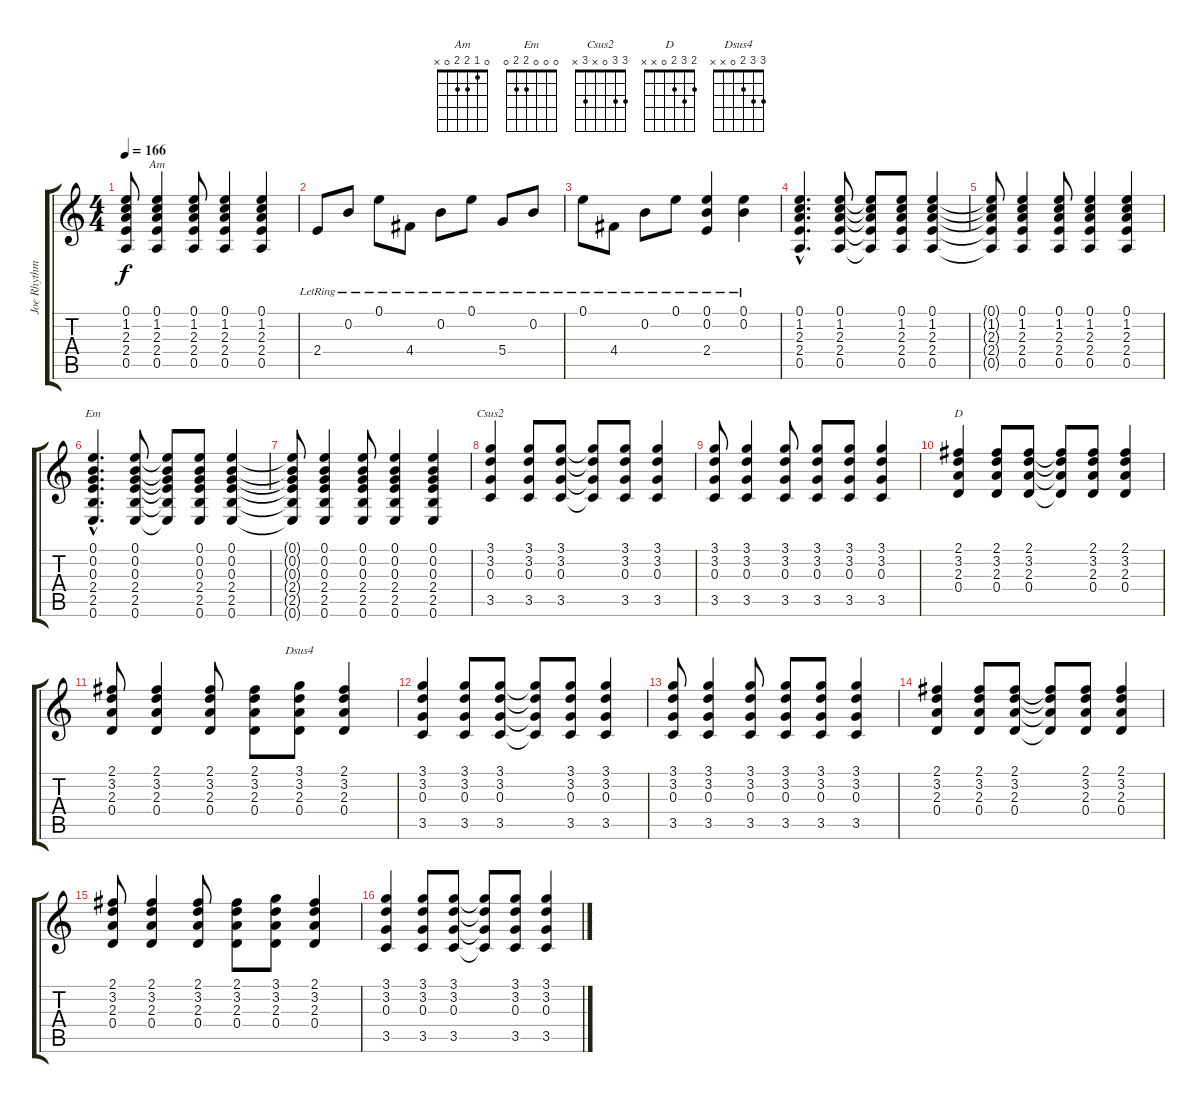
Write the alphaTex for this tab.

\track ("Joe Rhythm" "Joe Rhythm") {instrument distortionguitar}
\staff {score tabs}
\tuning (E4 B3 G3 D3 A2 E2) {hide}
\chord ("Am" 0 1 2 2 0 x)
\chord ("Em" 0 0 0 2 2 0)
\chord ("Csus2" 3 3 0 x 3 x)
\chord ("D" 2 3 2 0 x x)
\chord ("Dsus4" 3 3 2 0 x x)
\ts (4 4)
\tempo 166
\clef g2
\ks c
(0.1{t} 1.2{t} 2.3{t} 2.4{t} 0.5{t}).8{dy f} (0.1 1.2 2.3 2.4 0.5).4{ch "Am"} (0.1 1.2 2.3 2.4 0.5).8 (0.1 1.2 2.3 2.4 0.5).4 (0.1 1.2 2.3 2.4 0.5).4 |
2.4{lr}.8 0.2{lr}.8 0.1{lr}.8 4.4{lr}.8 0.2{lr}.8 0.1{lr}.8 5.4{lr}.8 0.2{lr}.8 |
0.1{lr}.8 4.4{lr}.8 0.2{lr}.8 0.1{lr}.8 (0.1{lr} 0.2{lr} 2.4{lr}).4 (0.1{lr} 0.2{lr}).4 |
(0.1{hac} 1.2{hac} 2.3{hac} 2.4{hac} 0.5{hac}).4{d} (0.1 1.2 2.3 2.4 0.5).8 (0.1{t} 1.2{t} 2.3{t} 2.4{t} 0.5{t}).8 (0.1 1.2 2.3 2.4 0.5).8 (0.1 1.2 2.3 2.4 0.5).4 |
(0.1{t} 1.2{t} 2.3{t} 2.4{t} 0.5{t}).8 (0.1 1.2 2.3 2.4 0.5).4 (0.1 1.2 2.3 2.4 0.5).8 (0.1 1.2 2.3 2.4 0.5).4 (0.1 1.2 2.3 2.4 0.5).4 |
(0.1{hac} 0.2{hac} 0.3{hac} 2.4{hac} 2.5{hac} 0.6{hac}).4{d ch "Em"} (0.1 0.2 0.3 2.4 2.5 0.6).8 (0.1{t} 0.2{t} 0.3{t} 2.4{t} 2.5{t} 0.6{t}).8 (0.1 0.2 0.3 2.4 2.5 0.6).8 (0.1 0.2 0.3 2.4 2.5 0.6).4 |
(0.1{t} 0.2{t} 0.3{t} 2.4{t} 2.5{t} 0.6{t}).8 (0.1 0.2 0.3 2.4 2.5 0.6).4 (0.1 0.2 0.3 2.4 2.5 0.6).8 (0.1 0.2 0.3 2.4 2.5 0.6).4 (0.1 0.2 0.3 2.4 2.5 0.6).4 |
(3.1 3.2 0.3 3.5).4{ch "Csus2"} (3.1 3.2 0.3 3.5).8 (3.1 3.2 0.3 3.5).8 (3.1{t} 3.2{t} 0.3{t} 3.5{t}).8 (3.1 3.2 0.3 3.5).8 (3.1 3.2 0.3 3.5).4 |
(3.1 3.2 0.3 3.5).8 (3.1 3.2 0.3 3.5).4 (3.1 3.2 0.3 3.5).8 (3.1 3.2 0.3 3.5).8 (3.1 3.2 0.3 3.5).8 (3.1 3.2 0.3 3.5).4 |
(2.1 3.2 2.3 0.4).4{ch "D"} (2.1 3.2 2.3 0.4).8 (2.1 3.2 2.3 0.4).8 (2.1{t} 3.2{t} 2.3{t} 0.4{t}).8 (2.1 3.2 2.3 0.4).8 (2.1 3.2 2.3 0.4).4 |
(2.1 3.2 2.3 0.4).8 (2.1 3.2 2.3 0.4).4 (2.1 3.2 2.3 0.4).8 (2.1 3.2 2.3 0.4).8 (3.1 3.2 2.3 0.4).8{ch "Dsus4"} (2.1 3.2 2.3 0.4).4 |
(3.1 3.2 0.3 3.5).4 (3.1 3.2 0.3 3.5).8 (3.1 3.2 0.3 3.5).8 (3.1{t} 3.2{t} 0.3{t} 3.5{t}).8 (3.1 3.2 0.3 3.5).8 (3.1 3.2 0.3 3.5).4 |
(3.1 3.2 0.3 3.5).8 (3.1 3.2 0.3 3.5).4 (3.1 3.2 0.3 3.5).8 (3.1 3.2 0.3 3.5).8 (3.1 3.2 0.3 3.5).8 (3.1 3.2 0.3 3.5).4 |
(2.1 3.2 2.3 0.4).4 (2.1 3.2 2.3 0.4).8 (2.1 3.2 2.3 0.4).8 (2.1{t} 3.2{t} 2.3{t} 0.4{t}).8 (2.1 3.2 2.3 0.4).8 (2.1 3.2 2.3 0.4).4 |
(2.1 3.2 2.3 0.4).8 (2.1 3.2 2.3 0.4).4 (2.1 3.2 2.3 0.4).8 (2.1 3.2 2.3 0.4).8 (3.1 3.2 2.3 0.4).8 (2.1 3.2 2.3 0.4).4 |
(3.1 3.2 0.3 3.5).4 (3.1 3.2 0.3 3.5).8 (3.1 3.2 0.3 3.5).8 (3.1{t} 3.2{t} 0.3{t} 3.5{t}).8 (3.1 3.2 0.3 3.5).8 (3.1 3.2 0.3 3.5).4
